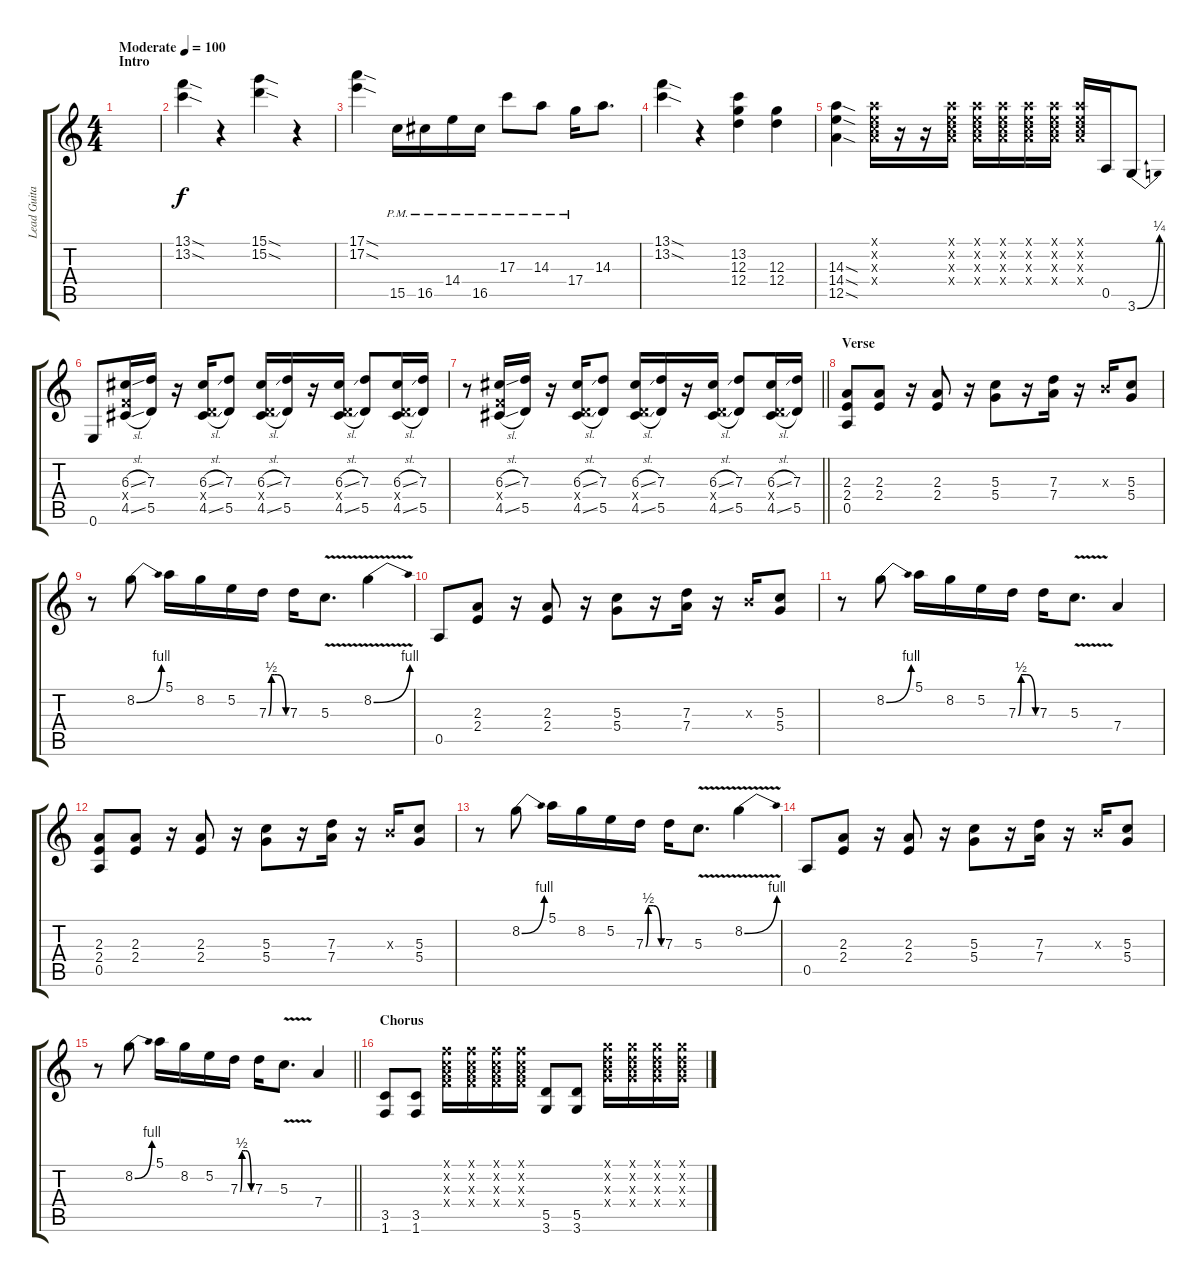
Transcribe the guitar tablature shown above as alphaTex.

\track ("Lead Guitar" "Lead Guita") {instrument distortionguitar}
\staff {score tabs}
\tuning (E4 B3 G3 D3 A2 E2) {hide}
\ts (4 4)
\section ("" "Intro")
\tempo (100 "Moderate")
\clef g2
\ks c
|
(13.1{sod} 13.2{sod}).4 r.4 (15.1{sod} 15.2{sod}).4 r.4 |
(17.1{sod} 17.2{sod}).4 15.5{pm}.16 16.5{pm}.16 14.4{pm}.16 16.5{pm}.16 17.3{pm}.8 14.3{pm}.8 17.4{pm}.16 14.3.8{d} |
(13.1{sod} 13.2{sod}).4 r.4 (13.2 12.3 12.4).4 (12.3 12.4).4 |
(14.3{sod} 14.4{sod} 12.5{sod}).4 (5.1{x} 5.2{x} 5.3{x} 7.4{x}).16 r.16 r.16 (5.1{x} 5.2{x} 5.3{x} 7.4{x}).16 (5.1{x} 5.2{x} 5.3{x} 7.4{x}).16 (5.1{x} 5.2{x} 5.3{x} 7.4{x}).16 (5.1{x} 5.2{x} 5.3{x} 7.4{x}).16 (5.1{x} 5.2{x} 5.3{x} 7.4{x}).16 (5.1{x} 5.2{x} 5.3{x} 7.4{x}).16 0.5.16 3.6{be (bend 0 0 60 1)}.8 |
0.6.8 (6.3{sl} 3.4{x} 4.5{sl}).16 (7.3 5.5).16 r.16 (6.3{sl} 0.4{x} 4.5{sl}).16 (7.3 5.5).8 (6.3{sl} 0.4{x} 4.5{sl}).16 (7.3 5.5).16 r.16 (6.3{sl} 0.4{x} 4.5{sl}).16 (7.3 5.5).8 (6.3{sl} 0.4{x} 4.5{sl}).16 (7.3 5.5).16 |
\barLineRight lightlight
r.8 (6.3{sl} 3.4{x} 4.5{sl}).16 (7.3 5.5).16 r.16 (6.3{sl} 0.4{x} 4.5{sl}).16 (7.3 5.5).8 (6.3{sl} 0.4{x} 4.5{sl}).16 (7.3 5.5).16 r.16 (6.3{sl} 0.4{x} 4.5{sl}).16 (7.3 5.5).8 (6.3{sl} 0.4{x} 4.5{sl}).16 (7.3 5.5).16 |
\section ("" "Verse")
(2.3 2.4 0.5).8 (2.3 2.4).8 r.16 (2.3 2.4).8 r.16 (5.3 5.4).8 r.16 (7.3 7.4).16 r.16 4.3{x}.16 (5.3 5.4).8 |
r.8 8.2{be (bend 0 0 60 4)}.8 5.1.16 8.2.16 5.2.16 7.3{be (custom 0 0 10 2 20 2 30 2 60 0)}.16 7.3.16 5.3{v}.8{d} 8.2{be (bend 0 0 60 4) v}.4 |
0.5.8 (2.3 2.4).8 r.16 (2.3 2.4).8 r.16 (5.3 5.4).8 r.16 (7.3 7.4).16 r.16 4.3{x}.16 (5.3 5.4).8 |
r.8 8.2{be (bend 0 0 60 4)}.8 5.1.16 8.2.16 5.2.16 7.3{be (custom 0 0 10 2 20 2 30 2 60 0)}.16 7.3.16 5.3{v}.8{d} 7.4.4 |
(2.3 2.4 0.5).8 (2.3 2.4).8 r.16 (2.3 2.4).8 r.16 (5.3 5.4).8 r.16 (7.3 7.4).16 r.16 4.3{x}.16 (5.3 5.4).8 |
r.8 8.2{be (bend 0 0 60 4)}.8 5.1.16 8.2.16 5.2.16 7.3{be (custom 0 0 10 2 20 2 30 2 60 0)}.16 7.3.16 5.3{v}.8{d} 8.2{be (bend 0 0 60 4) v}.4 |
0.5.8 (2.3 2.4).8 r.16 (2.3 2.4).8 r.16 (5.3 5.4).8 r.16 (7.3 7.4).16 r.16 4.3{x}.16 (5.3 5.4).8 |
\barLineRight lightlight
r.8 8.2{be (bend 0 0 60 4)}.8 5.1.16 8.2.16 5.2.16 7.3{be (custom 0 0 10 2 20 2 30 2 60 0)}.16 7.3.16 5.3{v}.8{d} 7.4.4 |
\section ("" "Chorus")
(3.5 1.6).8 (3.5 1.6).8 (1.1{x} 1.2{x} 2.3{x} 3.4{x}).16 (1.1{x} 1.2{x} 2.3{x} 3.4{x}).16 (1.1{x} 1.2{x} 2.3{x} 3.4{x}).16 (1.1{x} 1.2{x} 2.3{x} 3.4{x}).16 (5.5 3.6).8 (5.5 3.6).8 (3.1{x} 3.2{x} 4.3{x} 5.4{x}).16 (3.1{x} 3.2{x} 4.3{x} 5.4{x}).16 (3.1{x} 3.2{x} 4.3{x} 5.4{x}).16 (3.1{x} 3.2{x} 4.3{x} 5.4{x}).16
